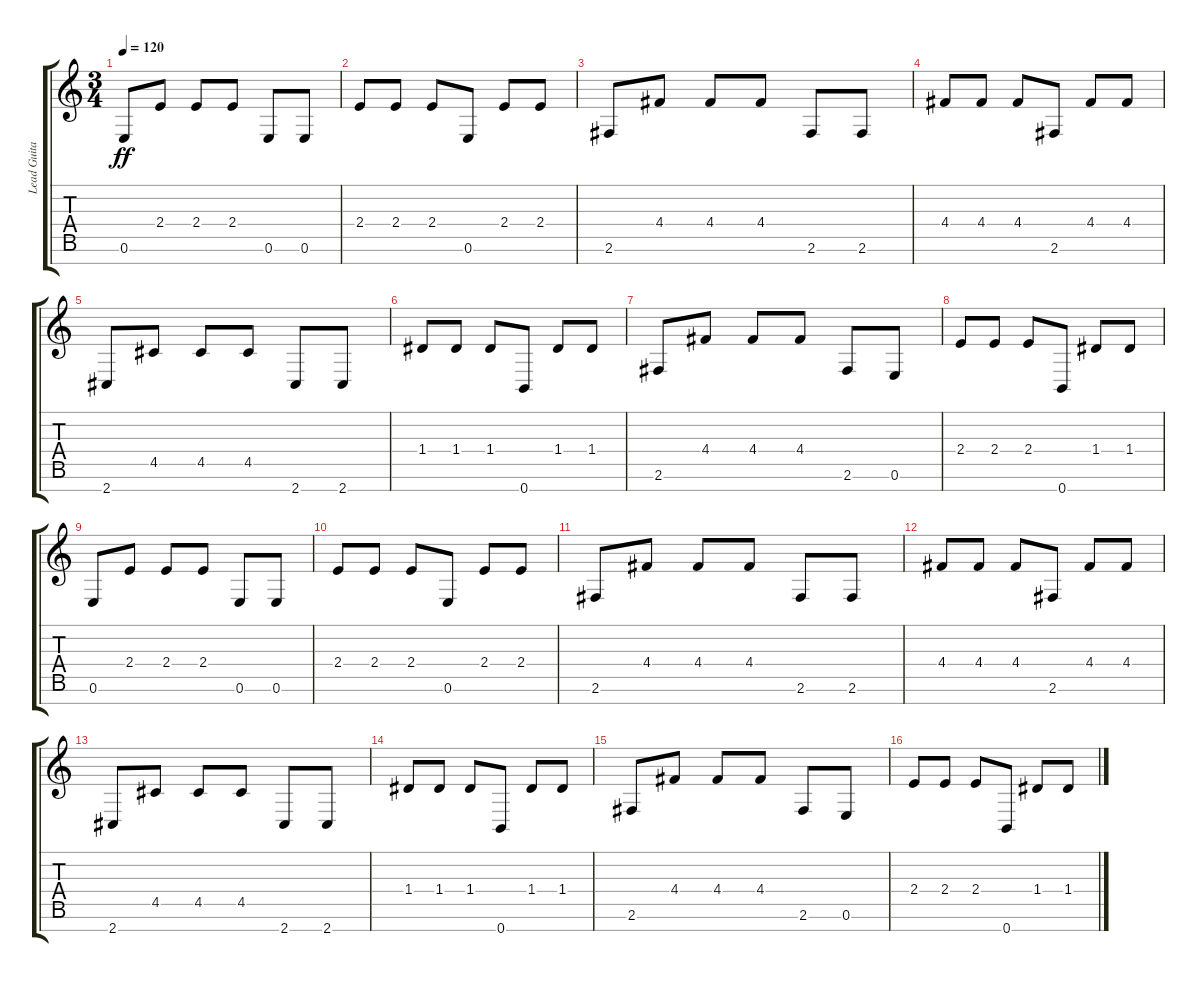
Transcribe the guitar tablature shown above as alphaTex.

\track ("Lead Guitar I" "Lead Guita") {solo instrument distortionguitar}
\staff {score tabs}
\tuning (E4 B3 G3 D3 A2 E2 B1) {hide}
\ts (3 4)
\tempo 120
\clef g2
\ks c
0.6.8{dy ff} 2.4.8 2.4.8 2.4.8 0.6.8 0.6.8 |
2.4.8 2.4.8 2.4.8 0.6.8 2.4.8 2.4.8 |
2.6.8 4.4.8 4.4.8 4.4.8 2.6.8 2.6.8 |
4.4.8 4.4.8 4.4.8 2.6.8 4.4.8 4.4.8 |
2.7.8 4.5.8 4.5.8 4.5.8 2.7.8 2.7.8 |
1.4.8 1.4.8 1.4.8 0.7.8 1.4.8 1.4.8 |
2.6.8 4.4.8 4.4.8 4.4.8 2.6.8 0.6.8 |
2.4.8 2.4.8 2.4.8 0.7.8 1.4.8 1.4.8 |
0.6.8 2.4.8 2.4.8 2.4.8 0.6.8 0.6.8 |
2.4.8 2.4.8 2.4.8 0.6.8 2.4.8 2.4.8 |
2.6.8 4.4.8 4.4.8 4.4.8 2.6.8 2.6.8 |
4.4.8 4.4.8 4.4.8 2.6.8 4.4.8 4.4.8 |
2.7.8 4.5.8 4.5.8 4.5.8 2.7.8 2.7.8 |
1.4.8 1.4.8 1.4.8 0.7.8 1.4.8 1.4.8 |
2.6.8 4.4.8 4.4.8 4.4.8 2.6.8 0.6.8 |
2.4.8 2.4.8 2.4.8 0.7.8 1.4.8 1.4.8
